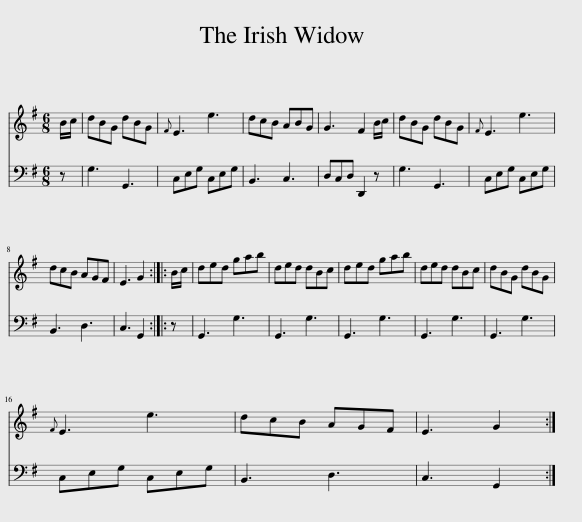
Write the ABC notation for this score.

X:1
%%score 1 2
L:1/8
M:6/8
I:linebreak $
K:G
V:1 treble
V:2 bass
V:1
 B/c/ | dBG dBG |{F} E3 e3 | dcB ABG | G3 F2 B/c/ | %5
 dBG dBG |{F} E3 e3 |$ dcB AGF | E3 G2 :: B/c/ | %10
 ded gab | ded dBc | ded gab | ded dBc | dBG dBG |$ %15
{F} E3 e3 | dcB AGF | E3 G2 :| %18
V:2
 z | G,3 G,,3 | C,E,G, C,E,G, | B,,3 C,3 | D,C,D, D,,2 z | %5
 G,3 G,,3 | C,E,G, C,E,G, |$ B,,3 D,3 | C,3 G,,2 :: z | %10
 G,,3 G,3 | G,,3 G,3 | G,,3 G,3 | G,,3 G,3 | G,,3 G,3 |$ %15
 C,E,G, C,E,G, | B,,3 D,3 | C,3 G,,2 :| %18
